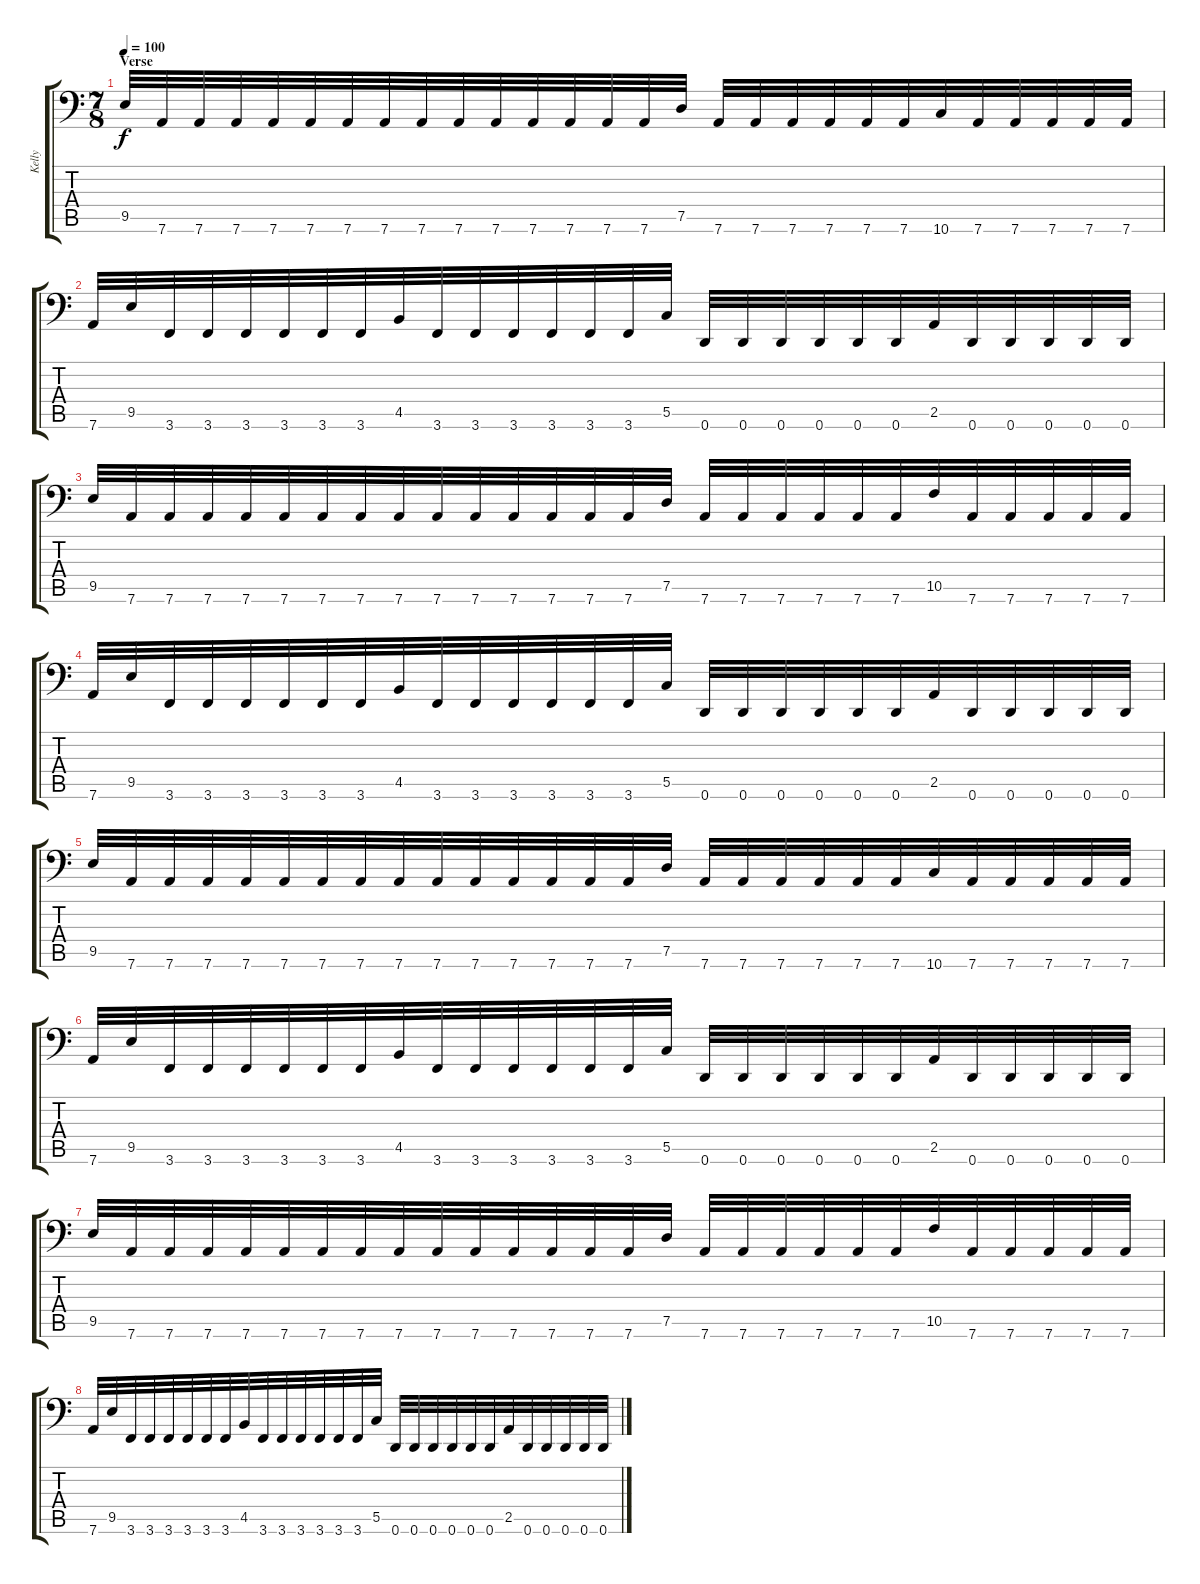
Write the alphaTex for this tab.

\track ("Kelly" "Kelly") {instrument electricbasspick}
\staff {score tabs}
\tuning (D3 A2 F2 C2 G1 D1) {hide}
\ts (7 8)
\section ("" "Verse")
\tempo 100
\clef f4
\ks c
9.5.32{dy f} 7.6.32 7.6.32 7.6.32 7.6.32 7.6.32 7.6.32 7.6.32 7.6.32 7.6.32 7.6.32 7.6.32 7.6.32 7.6.32 7.6.32 7.5.32 7.6.32 7.6.32 7.6.32 7.6.32 7.6.32 7.6.32 10.6.32 7.6.32 7.6.32 7.6.32 7.6.32 7.6.32 |
7.6.32 9.5.32 3.6.32 3.6.32 3.6.32 3.6.32 3.6.32 3.6.32 4.5.32 3.6.32 3.6.32 3.6.32 3.6.32 3.6.32 3.6.32 5.5.32 0.6.32 0.6.32 0.6.32 0.6.32 0.6.32 0.6.32 2.5.32 0.6.32 0.6.32 0.6.32 0.6.32 0.6.32 |
9.5.32 7.6.32 7.6.32 7.6.32 7.6.32 7.6.32 7.6.32 7.6.32 7.6.32 7.6.32 7.6.32 7.6.32 7.6.32 7.6.32 7.6.32 7.5.32 7.6.32 7.6.32 7.6.32 7.6.32 7.6.32 7.6.32 10.5.32 7.6.32 7.6.32 7.6.32 7.6.32 7.6.32 |
7.6.32 9.5.32 3.6.32 3.6.32 3.6.32 3.6.32 3.6.32 3.6.32 4.5.32 3.6.32 3.6.32 3.6.32 3.6.32 3.6.32 3.6.32 5.5.32 0.6.32 0.6.32 0.6.32 0.6.32 0.6.32 0.6.32 2.5.32 0.6.32 0.6.32 0.6.32 0.6.32 0.6.32 |
9.5.32 7.6.32 7.6.32 7.6.32 7.6.32 7.6.32 7.6.32 7.6.32 7.6.32 7.6.32 7.6.32 7.6.32 7.6.32 7.6.32 7.6.32 7.5.32 7.6.32 7.6.32 7.6.32 7.6.32 7.6.32 7.6.32 10.6.32 7.6.32 7.6.32 7.6.32 7.6.32 7.6.32 |
7.6.32 9.5.32 3.6.32 3.6.32 3.6.32 3.6.32 3.6.32 3.6.32 4.5.32 3.6.32 3.6.32 3.6.32 3.6.32 3.6.32 3.6.32 5.5.32 0.6.32 0.6.32 0.6.32 0.6.32 0.6.32 0.6.32 2.5.32 0.6.32 0.6.32 0.6.32 0.6.32 0.6.32 |
9.5.32 7.6.32 7.6.32 7.6.32 7.6.32 7.6.32 7.6.32 7.6.32 7.6.32 7.6.32 7.6.32 7.6.32 7.6.32 7.6.32 7.6.32 7.5.32 7.6.32 7.6.32 7.6.32 7.6.32 7.6.32 7.6.32 10.5.32 7.6.32 7.6.32 7.6.32 7.6.32 7.6.32 |
7.6.32 9.5.32 3.6.32 3.6.32 3.6.32 3.6.32 3.6.32 3.6.32 4.5.32 3.6.32 3.6.32 3.6.32 3.6.32 3.6.32 3.6.32 5.5.32 0.6.32 0.6.32 0.6.32 0.6.32 0.6.32 0.6.32 2.5.32 0.6.32 0.6.32 0.6.32 0.6.32 0.6.32
